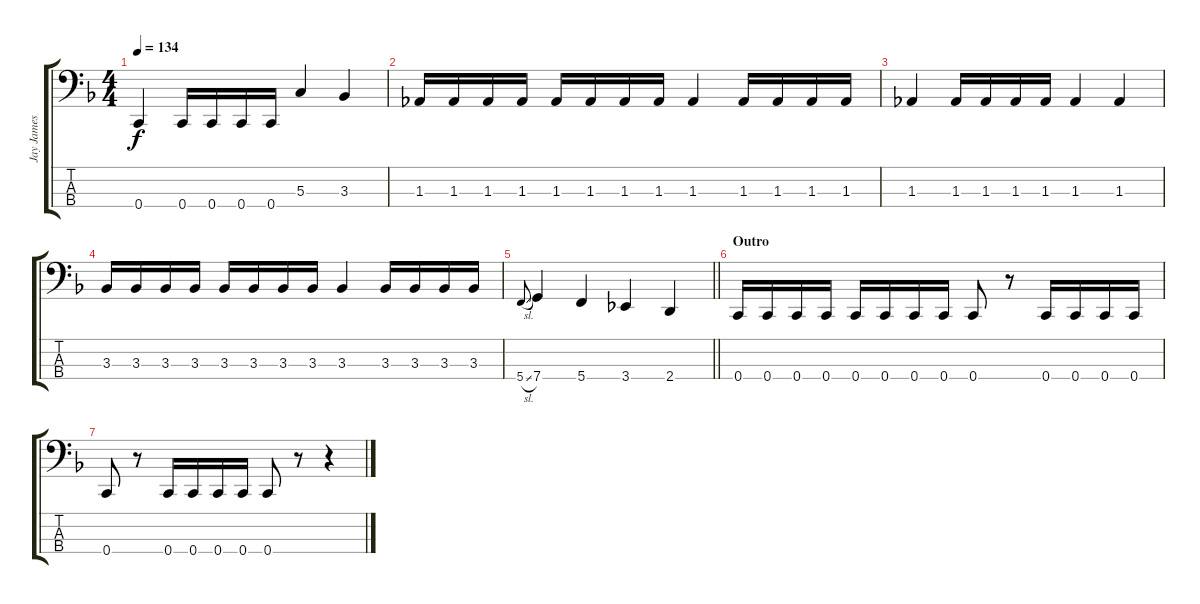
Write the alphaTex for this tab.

\track ("Jay James" "Jay James") {instrument electricbasspick}
\staff {score tabs}
\tuning (F2 C2 G1 C1) {hide}
\ts (4 4)
\tempo 134
\clef f4
\ks f
0.4.4{dy f} 0.4.16 0.4.16 0.4.16 0.4.16 5.3.4 3.3.4 |
1.3.16 1.3.16 1.3.16 1.3.16 1.3.16 1.3.16 1.3.16 1.3.16 1.3.4 1.3.16 1.3.16 1.3.16 1.3.16 |
1.3.4 1.3.16 1.3.16 1.3.16 1.3.16 1.3.4 1.3.4 |
3.3.16 3.3.16 3.3.16 3.3.16 3.3.16 3.3.16 3.3.16 3.3.16 3.3.4 3.3.16 3.3.16 3.3.16 3.3.16 |
\barLineRight lightlight
5.4{sl}.8{gr onbeat} 7.4.4 5.4.4 3.4.4 2.4.4 |
\section ("" "Outro")
0.4.16 0.4.16 0.4.16 0.4.16 0.4.16 0.4.16 0.4.16 0.4.16 0.4.8 r.8 0.4.16 0.4.16 0.4.16 0.4.16 |
0.4.8 r.8 0.4.16 0.4.16 0.4.16 0.4.16 0.4.8 r.8 r.4
